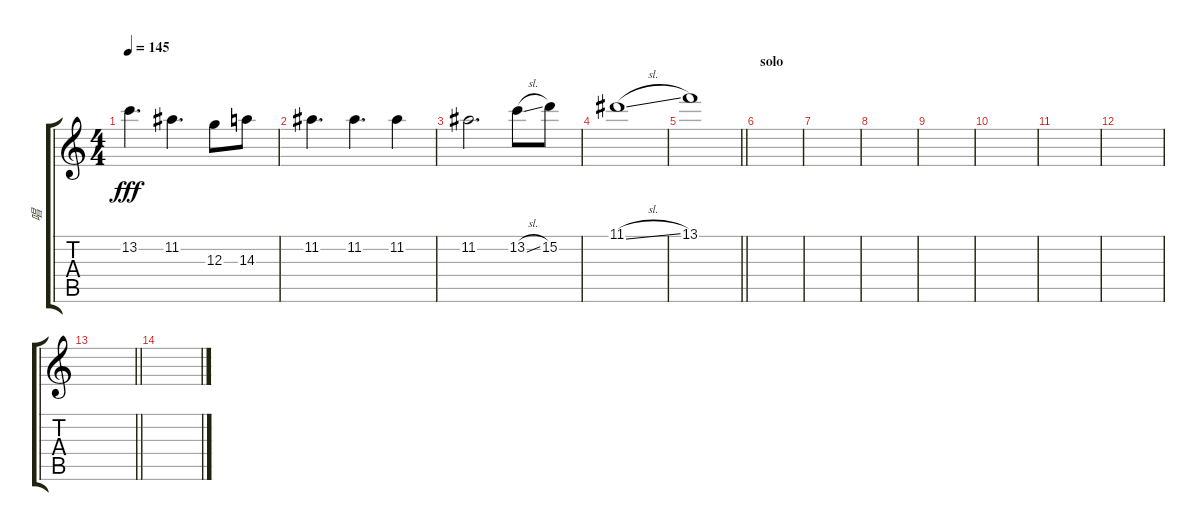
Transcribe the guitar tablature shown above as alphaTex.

\track ("唱" "唱") {instrument distortionguitar}
\staff {score tabs}
\tuning (E4 B3 G3 D3 A2 E2) {hide}
\ts (4 4)
\tempo 145
\clef g2
\ks c
13.2.4{d dy fff} 11.2.4{d} 12.3.8 14.3.8 |
11.2.4{d} 11.2.4{d} 11.2.4 |
11.2.2{d} 13.2{sl}.8 15.2.8 |
11.1{sl}.1 |
\barLineRight lightlight
13.1.1 |
\section ("" "solo")
|
|
|
|
|
|
|
\barLineRight lightlight
|
\section ("" "")
